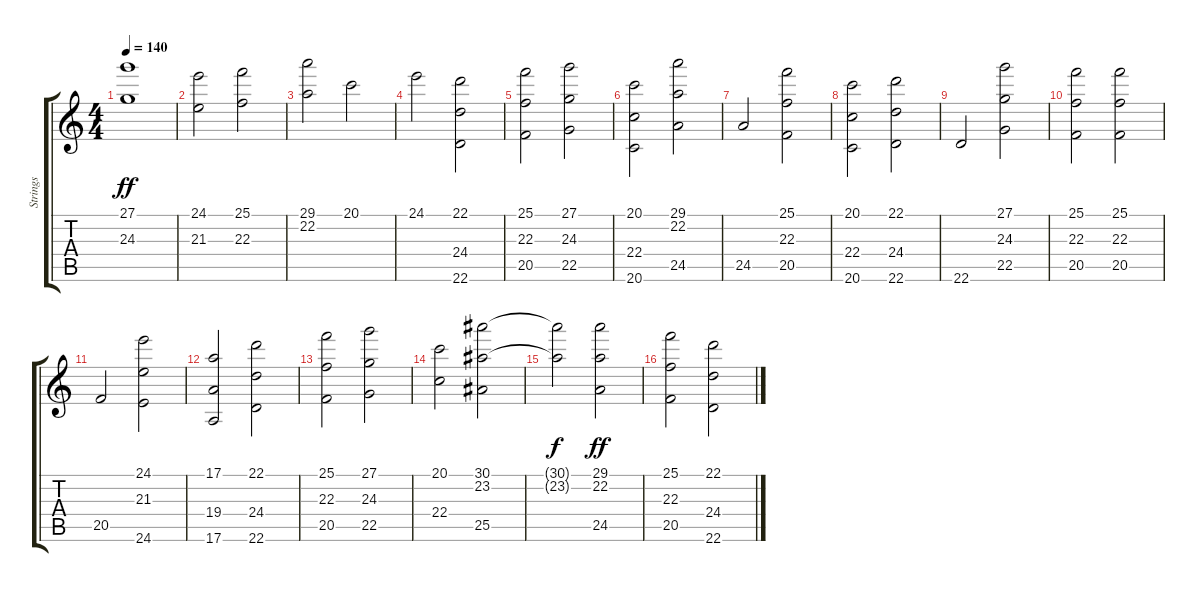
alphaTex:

\track ("Strings" "Strings") {instrument stringensemble1}
\staff {score tabs}
\tuning (E4 B3 G3 D3 A2 E2) {hide}
\ts (4 4)
\tempo 140
\clef g2
\ks c
(27.1 24.3).1{dy ff} |
(24.1 21.3).2 (25.1 22.3).2 |
(29.1 22.2).2 20.1.2 |
24.1.2 (22.1 24.4 22.6).2{volume 12} |
(25.1 22.3 20.5).2 (27.1 24.3 22.5).2 |
(20.1 22.4 20.6).2 (29.1 22.2 24.5).2 |
24.5.2 (25.1 22.3 20.5).2 |
(20.1 22.4 20.6).2 (22.1 24.4 22.6).2 |
22.6.2 (27.1 24.3 22.5).2 |
(25.1 22.3 20.5).2 (25.1 22.3 20.5).2 |
20.5.2 (24.1 21.3 24.6).2 |
(17.1 19.4 17.6).2 (22.1 24.4 22.6).2 |
(25.1 22.3 20.5).2 (27.1 24.3 22.5).2 |
(20.1 22.4).2 (30.1 23.2 25.5).2 |
(30.1{t} 23.2{t}).2{dy f} (29.1 22.2 24.5).2{dy ff} |
(25.1 22.3 20.5).2 (22.1 24.4 22.6).2
